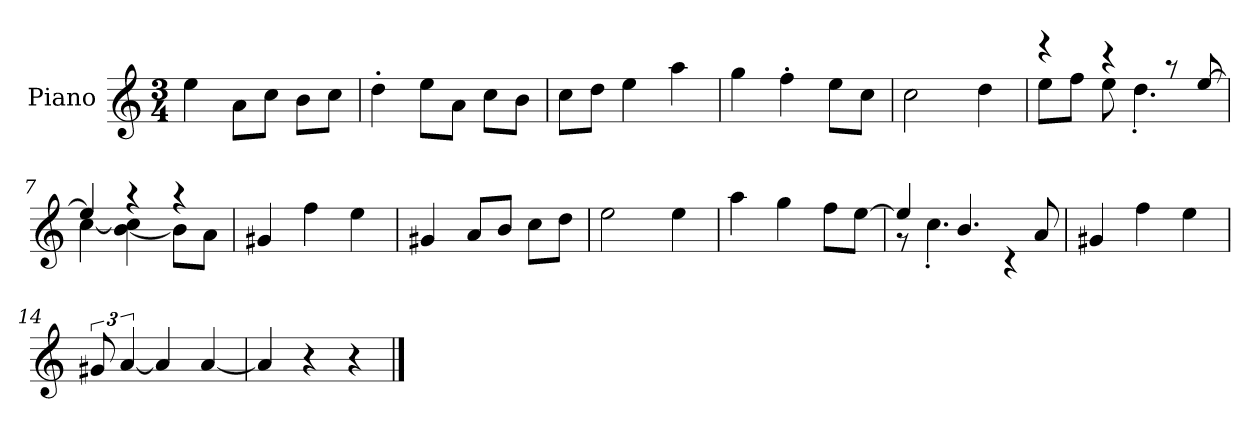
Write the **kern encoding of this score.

**kern
*part1
*staff1
*I"Piano
*I'P-no
*clefG2
*k[]
*M3/4
*MM168
=1
4ee\
8a\L
8cc\J
8b\L
8cc\J
=2
4dd'\
8ee\L
8a\J
8cc\L
8b\J
=3
8cc\L
8dd\J
4ee\
4aa\
=4
4gg\
4ff'\
8ee\L
8cc\J
=5
2cc\
4dd\
=6
*^
4r	8ee\L
.	8ff\J
4r	8ee\
.	4.dd'\
8r	.
[8ee/	.
=7	=7
4ee/]	[4cc\
4r	[4b\ 4cc\]
4r	8b\L]
.	8a\J
*v	*v
=8
4g#X/
4ff\
4ee\
!!LO:LB:g=z
=9
4g#X/
8a/L
8b/J
8cc\L
8dd\J
=10
2ee\
4ee\
=11
4aa\
4gg\
8ff\L
[8ee\J
=12
*^
4ee/]	8r
.	4.cc'\
4.b/	.
.	4r
8a/	.
*v	*v
=13
4g#X/
4ff\
4ee\
=14
12g#X/
[6a/
4a/]
[4a/
=15
4a/]
4r
4r
==
*-
